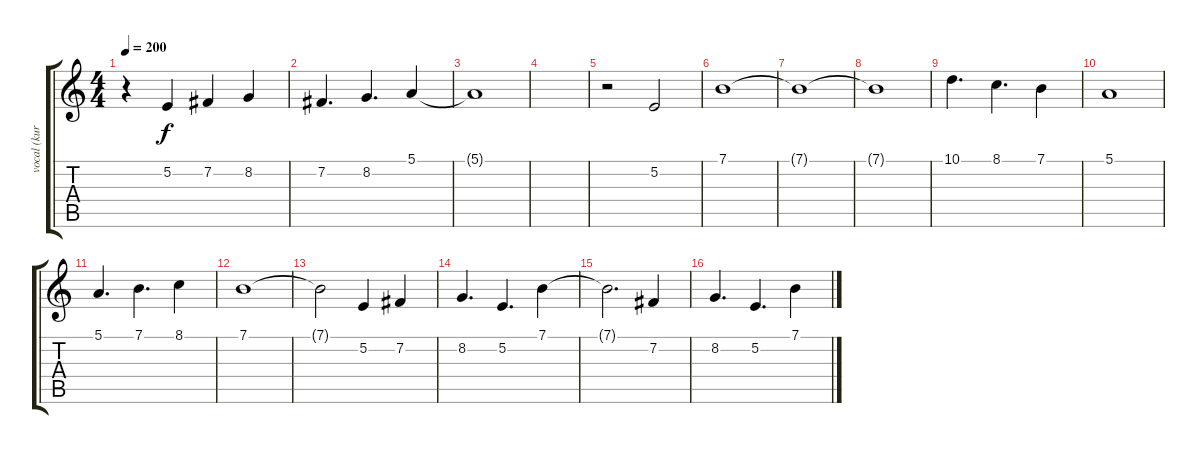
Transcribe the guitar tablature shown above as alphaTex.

\track ("vocal (kuroneko)" "vocal (kur") {instrument flute}
\staff {score tabs}
\tuning (E4 B3 G3 D3 A2 E2) {hide}
\ts (4 4)
\tempo 200
\clef g2
\ks c
r.4{dy f} 5.2.4 7.2.4 8.2.4 |
7.2.4{d} 8.2.4{d} 5.1.4 |
5.1{t}.1 |
|
r.2 5.2.2 |
7.1.1 |
7.1{t}.1 |
7.1{t}.1 |
10.1.4{d} 8.1.4{d} 7.1.4 |
5.1.1 |
5.1.4{d} 7.1.4{d} 8.1.4 |
7.1.1 |
7.1{t}.2 5.2.4 7.2.4 |
8.2.4{d} 5.2.4{d} 7.1.4 |
7.1{t}.2{d} 7.2.4 |
8.2.4{d} 5.2.4{d} 7.1.4
